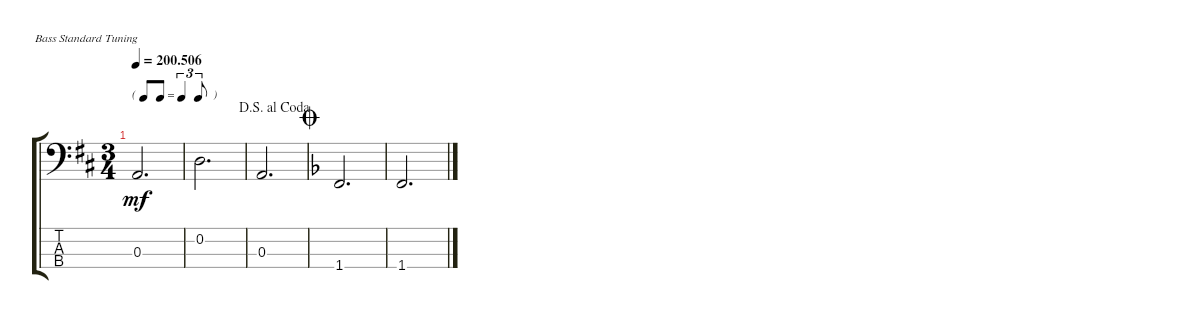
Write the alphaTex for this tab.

\defaultSystemsLayout 4
\singleTrackTrackNamePolicy hidden
\firstSystemTrackNameMode fullname
\otherSystemsTrackNameMode fullname
\firstSystemTrackNameOrientation horizontal
\otherSystemsTrackNameOrientation horizontal
\defaultBarNumberDisplay FirstOfSystem
\track ("Basse" "A-Bass") {instrument acousticbass}
\staff {score tabs}
\tuning (G2 D2 A1 E1)
\ts (3 4)
\tf triplet8th
\tempo
200.506
\accidentals auto
\clef f4
\ottava regular
\simile none
\ks d
0.3.2{d dy mf} |
0.2.2{d} |
\jump dalsegnoalcoda
0.3.2{d} |
\jump coda
\ks f
1.4.2{d} |
1.4.2{d}
